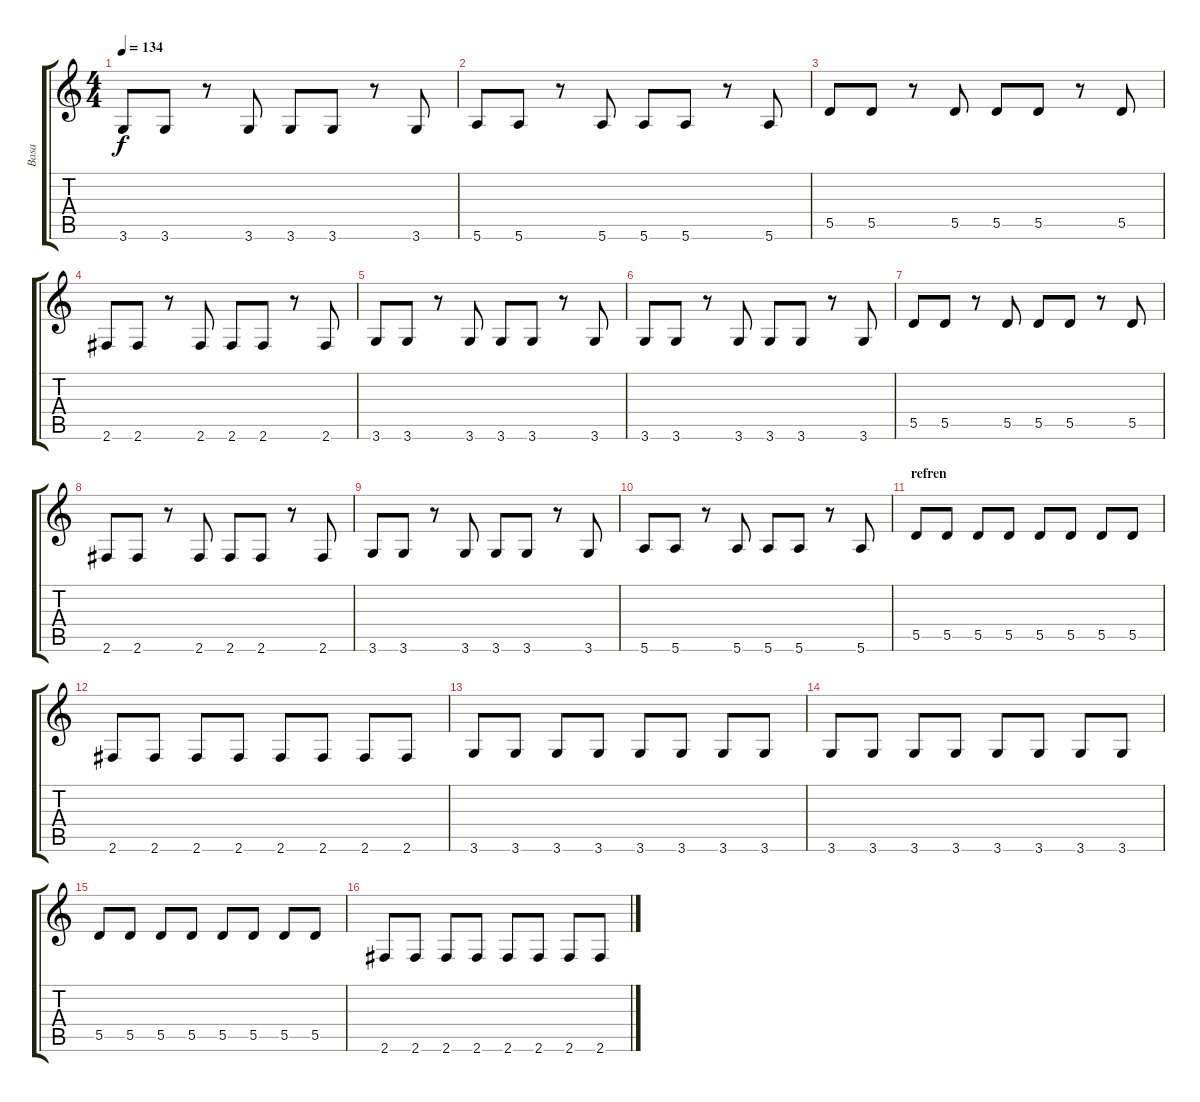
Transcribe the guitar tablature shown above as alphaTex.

\track ("Basa" "Basa") {instrument electricbassfinger}
\staff {score tabs}
\tuning (E4 B3 G3 D3 A2 E2) {hide}
\ts (4 4)
\tempo 134
\clef g2
\ks c
3.6.8{dy f} 3.6.8 r.8 3.6.8 3.6.8 3.6.8 r.8 3.6.8 |
5.6.8 5.6.8 r.8 5.6.8 5.6.8 5.6.8 r.8 5.6.8 |
5.5.8 5.5.8 r.8 5.5.8 5.5.8 5.5.8 r.8 5.5.8 |
2.6.8 2.6.8 r.8 2.6.8 2.6.8 2.6.8 r.8 2.6.8 |
3.6.8 3.6.8 r.8 3.6.8 3.6.8 3.6.8 r.8 3.6.8 |
3.6.8 3.6.8 r.8 3.6.8 3.6.8 3.6.8 r.8 3.6.8 |
5.5.8 5.5.8 r.8 5.5.8 5.5.8 5.5.8 r.8 5.5.8 |
2.6.8 2.6.8 r.8 2.6.8 2.6.8 2.6.8 r.8 2.6.8 |
3.6.8 3.6.8 r.8 3.6.8 3.6.8 3.6.8 r.8 3.6.8 |
5.6.8 5.6.8 r.8 5.6.8 5.6.8 5.6.8 r.8 5.6.8 |
\section ("" "refren")
5.5.8 5.5.8 5.5.8 5.5.8 5.5.8 5.5.8 5.5.8 5.5.8 |
2.6.8 2.6.8 2.6.8 2.6.8 2.6.8 2.6.8 2.6.8 2.6.8 |
3.6.8 3.6.8 3.6.8 3.6.8 3.6.8 3.6.8 3.6.8 3.6.8 |
3.6.8 3.6.8 3.6.8 3.6.8 3.6.8 3.6.8 3.6.8 3.6.8 |
5.5.8 5.5.8 5.5.8 5.5.8 5.5.8 5.5.8 5.5.8 5.5.8 |
2.6.8 2.6.8 2.6.8 2.6.8 2.6.8 2.6.8 2.6.8 2.6.8
